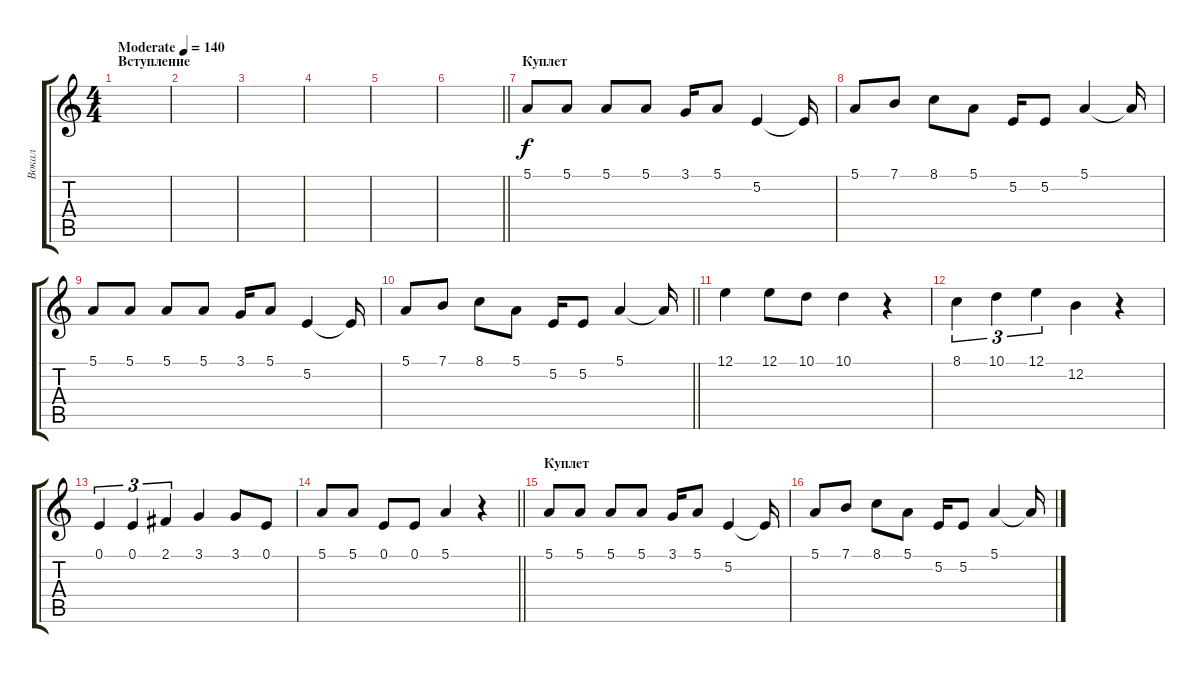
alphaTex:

\track ("Вокал" "Вокал") {instrument flute}
\staff {score tabs}
\tuning (E4 B3 G3 D3 A2 E2) {hide}
\ts (4 4)
\section ("" "Вступление")
\tempo (140 "Moderate")
\clef g2
\ks c
|
|
|
|
|
\barLineRight lightlight
|
\section ("" "Куплет")
5.1.8 5.1.8 5.1.8 5.1.8 3.1.16 5.1.8 5.2.4 5.2{t}.16 |
5.1.8 7.1.8 8.1.8 5.1.8 5.2.16 5.2.8 5.1.4 5.1{t}.16 |
5.1.8 5.1.8 5.1.8 5.1.8 3.1.16 5.1.8 5.2.4 5.2{t}.16 |
\barLineRight lightlight
5.1.8 7.1.8 8.1.8 5.1.8 5.2.16 5.2.8 5.1.4 5.1{t}.16 |
\section ("" " ")
12.1.4 12.1.8 10.1.8 10.1.4 r.4 |
8.1.4{tu (3 2)} 10.1.4{tu (3 2)} 12.1.4{tu (3 2)} 12.2.4 r.4 |
0.1.4{tu (3 2)} 0.1.4{tu (3 2)} 2.1.4{tu (3 2)} 3.1.4 3.1.8 0.1.8 |
\barLineRight lightlight
5.1.8 5.1.8 0.1.8 0.1.8 5.1.4 r.4 |
\section ("" "Куплет")
5.1.8 5.1.8 5.1.8 5.1.8 3.1.16 5.1.8 5.2.4 5.2{t}.16 |
5.1.8 7.1.8 8.1.8 5.1.8 5.2.16 5.2.8 5.1.4 5.1{t}.16
